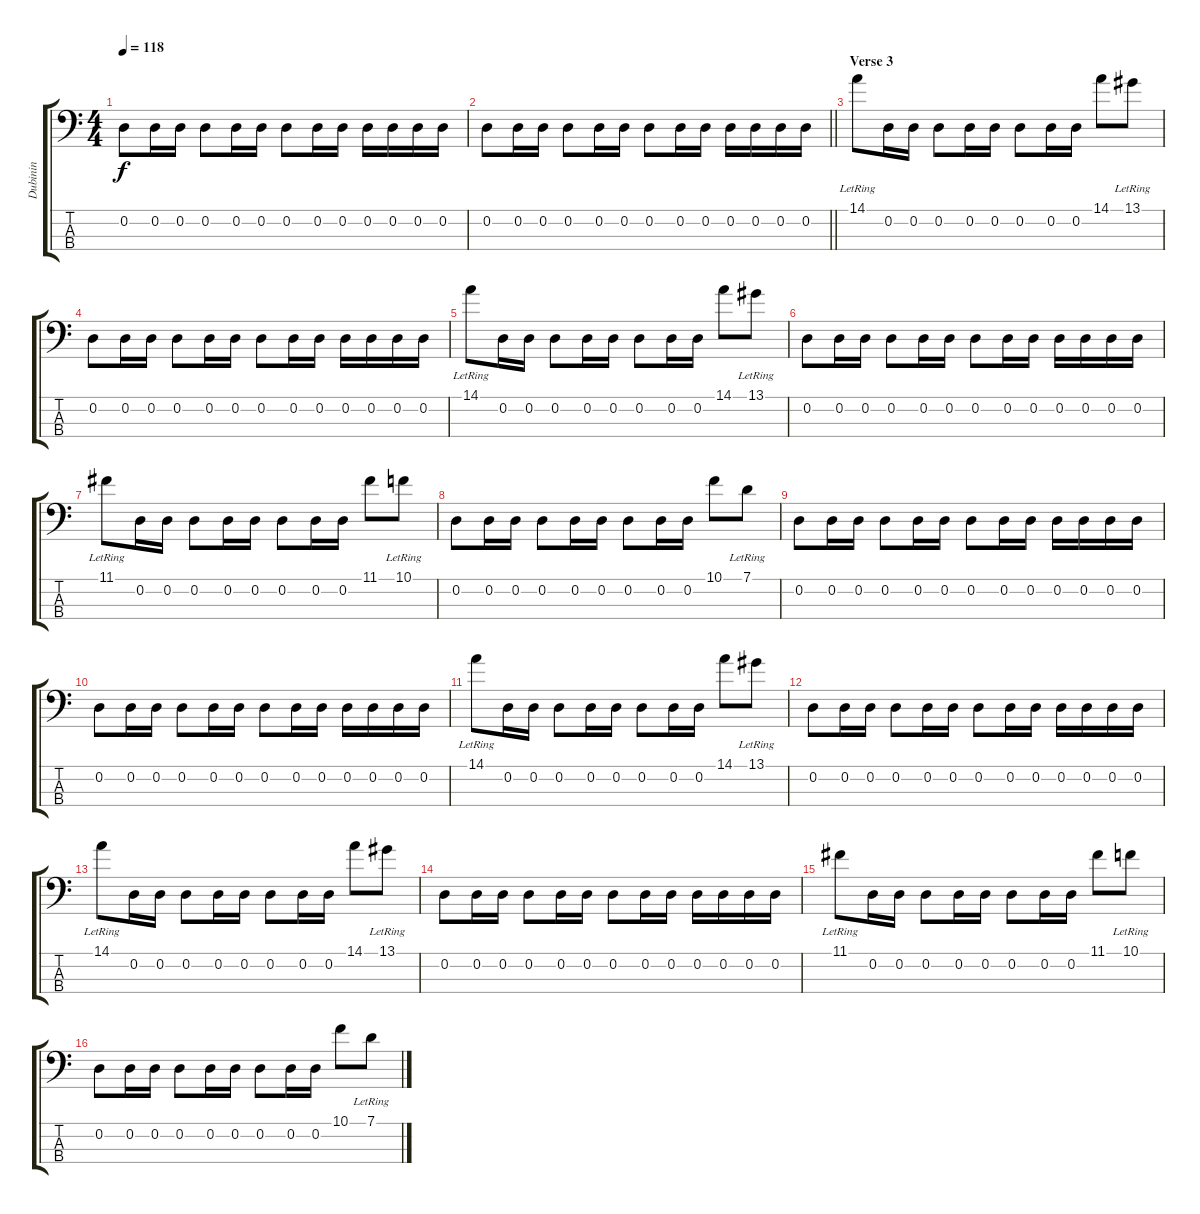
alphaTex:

\track ("Dubinin" "Dubinin") {instrument electricbassfinger}
\staff {score tabs}
\tuning (G2 D2 A1 E1) {hide}
\ts (4 4)
\tempo 118
\clef f4
\ks c
0.2.8{dy f} 0.2.16 0.2.16 0.2.8 0.2.16 0.2.16 0.2.8 0.2.16 0.2.16 0.2.16 0.2.16 0.2.16 0.2.16 |
\barLineRight lightlight
0.2.8 0.2.16 0.2.16 0.2.8 0.2.16 0.2.16 0.2.8 0.2.16 0.2.16 0.2.16 0.2.16 0.2.16 0.2.16 |
\section ("" "Verse 3")
14.1{lr}.8 0.2.16 0.2.16 0.2.8 0.2.16 0.2.16 0.2.8 0.2.16 0.2.16 14.1.8 13.1{lr}.8 |
0.2.8 0.2.16 0.2.16 0.2.8 0.2.16 0.2.16 0.2.8 0.2.16 0.2.16 0.2.16 0.2.16 0.2.16 0.2.16 |
14.1{lr}.8 0.2.16 0.2.16 0.2.8 0.2.16 0.2.16 0.2.8 0.2.16 0.2.16 14.1.8 13.1{lr}.8 |
0.2.8 0.2.16 0.2.16 0.2.8 0.2.16 0.2.16 0.2.8 0.2.16 0.2.16 0.2.16 0.2.16 0.2.16 0.2.16 |
11.1{lr}.8 0.2.16 0.2.16 0.2.8 0.2.16 0.2.16 0.2.8 0.2.16 0.2.16 11.1.8 10.1{lr}.8 |
0.2.8 0.2.16 0.2.16 0.2.8 0.2.16 0.2.16 0.2.8 0.2.16 0.2.16 10.1.8 7.1{lr}.8 |
0.2.8 0.2.16 0.2.16 0.2.8 0.2.16 0.2.16 0.2.8 0.2.16 0.2.16 0.2.16 0.2.16 0.2.16 0.2.16 |
0.2.8 0.2.16 0.2.16 0.2.8 0.2.16 0.2.16 0.2.8 0.2.16 0.2.16 0.2.16 0.2.16 0.2.16 0.2.16 |
14.1{lr}.8 0.2.16 0.2.16 0.2.8 0.2.16 0.2.16 0.2.8 0.2.16 0.2.16 14.1.8 13.1{lr}.8 |
0.2.8 0.2.16 0.2.16 0.2.8 0.2.16 0.2.16 0.2.8 0.2.16 0.2.16 0.2.16 0.2.16 0.2.16 0.2.16 |
14.1{lr}.8 0.2.16 0.2.16 0.2.8 0.2.16 0.2.16 0.2.8 0.2.16 0.2.16 14.1.8 13.1{lr}.8 |
0.2.8 0.2.16 0.2.16 0.2.8 0.2.16 0.2.16 0.2.8 0.2.16 0.2.16 0.2.16 0.2.16 0.2.16 0.2.16 |
11.1{lr}.8 0.2.16 0.2.16 0.2.8 0.2.16 0.2.16 0.2.8 0.2.16 0.2.16 11.1.8 10.1{lr}.8 |
0.2.8 0.2.16 0.2.16 0.2.8 0.2.16 0.2.16 0.2.8 0.2.16 0.2.16 10.1.8 7.1{lr}.8
